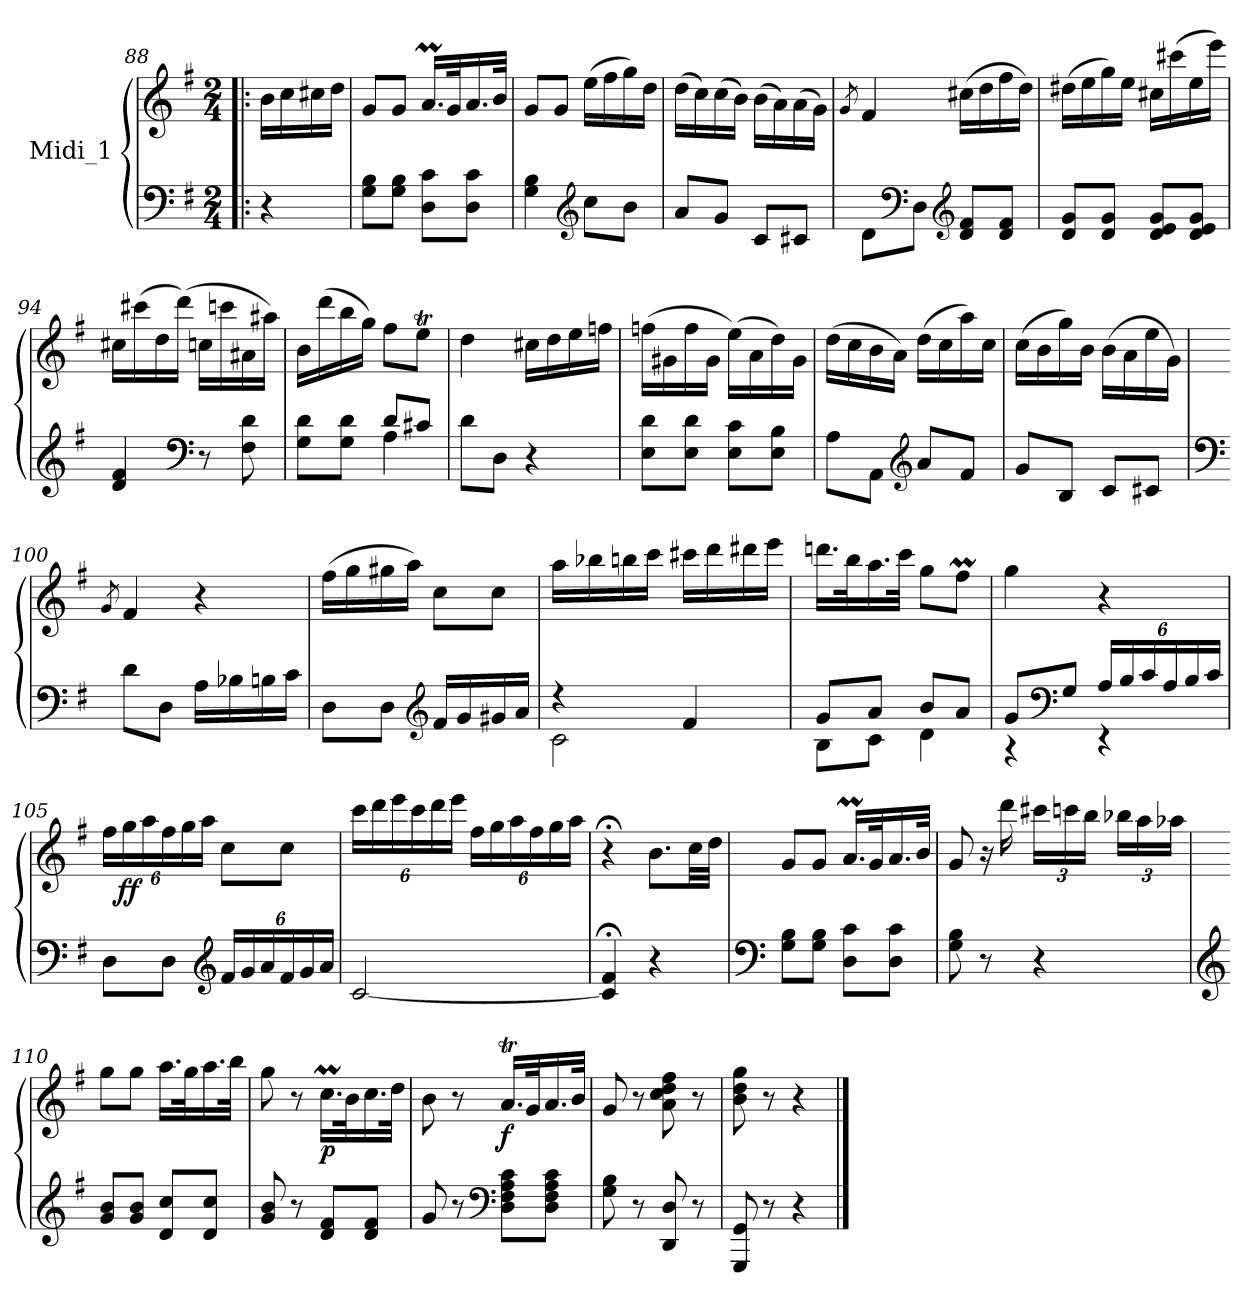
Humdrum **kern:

**kern	**kern	**dynam
*part1	*part1	*part1
*staff2	*staff1	*staff1/2
*I"Midi_1	*	*
!!LO:PB:g=z
*clefF4	*clefG2	*
*k[f#]	*k[f#]	*
*G:	*G:	*
*M2/4	*M2/4	*
=88!|:	=88!|:	=88!|:
4r	16b\LL	.
.	16cc\	.
.	16cc#X\	.
.	16dd\JJ	.
=89	=89	=89
8G\ 8B\L	8g/L	.
8G\ 8B\J	8g/J	.
8D\ 8c\L	16.aM/LL	.
.	32g/K	.
8D\ 8c\J	16.a/	.
.	32b/JJk	.
=90	=90	=90
4G\ 4B\	8g/L	.
.	8g/J	.
*clefG2	*	*
8cc\L	(>16ee\LL	.
.	16ff#\	.
8b\J	16gg\)	.
.	16dd\JJ	.
=91	=91	=91
8a/L	(>16dd\LL	.
.	16cc\)	.
8g/J	(>16cc\	.
.	16b\JJ)	.
8c/L	(16b\LL	.
.	16a\)	.
8c#X/J	(16a\	.
.	16g\JJ)	.
=92	=92	=92
.	8qg/	.
8d\L	4f#/	.
*clefF4	*	*
8D\J	.	.
*clefG2	*	*
8d/ 8f#/L	(>16cc#X\LL	.
.	16dd\	.
8d/ 8f#/J	16ff#\	.
.	16dd\JJ)	.
!!LO:LB:g=z
=93	=93	=93
*^	*	*
8d/ 8g/L	2ryy	(>16dd#X\LL	.
.	.	16ee\	.
8d/ 8g/J	.	16gg\)	.
.	.	16ee\JJ	.
8d/ 8e/ 8g/L	.	16cc#X\LL	.
.	.	(>16ccc#X\	.
8d/ 8e/ 8g/J	.	16ee\	.
.	.	16eee\JJ)	.
=94	=94	=94	=94
4d/ 4f#/	4ryy	16cc#X\LL	.
.	.	(>16ccc#X\	.
.	.	16dd\	.
.	.	(>16ddd\JJ)	.
*clefF4	*	*	*
8r	4ryy	16ccn\LL	.
.	.	16cccn\	.
8F#\ 8d\	.	16a#X\	.
.	.	16aa#X\JJ)	.
=95	=95	=95	=95
8G\ 8d\L	4ryy	16b\LL	.
.	.	(>16ddd\	.
8G\ 8d\J	.	16bb\	.
.	.	16gg\JJ)	.
8d/L	4A\	8ff#\L	.
8c#X/J	.	8eeT\J	.
*v	*v	*	*
=96	=96	=96
8d\L	4dd\	.
8D\J	.	.
4r	16cc#X\LL	.
.	16dd\	.
.	16ee\	.
.	16ffn\JJ	.
!!LO:LB:g=z
=97	=97	=97
8E\ 8d\L	(>16ffn\LL	.
.	16g#X\	.
8E\ 8d\J	16ff\	.
.	16g#\JJ	.
8E\ 8c\L	(>16ee\LL)	.
.	16a\	.
8E\ 8B\J	16dd\)	.
.	16g#\JJ	.
=98	=98	=98
8A\L	(>16dd\LL	.
.	16cc\	.
8AA\J	16b\	.
.	16a\JJ)	.
*clefG2	*	*
8a/L	(>16dd\LL	.
.	16cc\	.
8f#/J	16aa\)	.
.	16cc\JJ	.
=99	=99	=99
8g/L	(>16cc\LL	.
.	16b\	.
8B/J	16gg\)	.
.	16b\JJ	.
8c/L	(>16b\LL	.
.	16a\	.
8c#X/J	16ee\	.
.	16g\JJ)	.
=100	=100	=100
*clefF4	*	*
.	8qg/	.
8d\L	4f#/	.
8D\J	.	.
16A\LL	4r	.
16B-X\	.	.
16Bn\	.	.
16c\JJ	.	.
!!LO:LB:g=z
=101	=101	=101
8D\L	(>16ff#\LL	.
.	16gg\	.
8D\J	16gg#X\	.
.	16aa\JJ)	.
*clefG2	*	*
16f#/LL	8cc\L	.
16g/	.	.
16g#X/	8cc\J	.
16a/JJ	.	.
!!LO:LB:g=z
=102	=102	=102
*^	*	*
4r	2c\	16aa\LL	.
.	.	16bb-X\	.
.	.	16bbn\	.
.	.	16ccc\JJ	.
4f#/	.	16ccc#X\LL	.
.	.	16ddd\	.
.	.	16ddd#X\	.
.	.	16eee\JJ	.
=103	=103	=103	=103
8g/L	8B\L	16.dddni\LL	.
.	.	32bb\K	.
8a/J	8c\J	16.aa\	.
.	.	32ccc\JJk	.
8b/L	4d\	8gg\L	.
8a/J	.	8ff#m\J	.
=104	=104	=104	=104
8g/L	4r	4gg\	.
*clefF4	*	*	*
8G/J	.	.	.
*Xbrackettup	*	*	*
24A/LL	4r	4r	.
24B/	.	.	.
24c/	.	.	.
24A/	.	.	.
24B/	.	.	.
24c/JJ	.	.	.
=105	=105	=105	=105
*	*	*Xbrackettup	*
8D\L	4ryy	24ff#\LL	.
!	!	!	!LO:DY:b
.	.	24gg\	ff
.	.	24aa\	.
8D\J	.	24ff#\	.
.	.	24gg\	.
.	.	24aa\JJ	.
*clefG2	*	*	*
24f#/LL	4ryy	8cc\L	.
24g/	.	.	.
24a/	.	.	.
24f#/	.	8cc\J	.
24g/	.	.	.
24a/JJ	.	.	.
*v	*v	*	*
!!LO:LB:g=z
=106	=106	=106
[2c/	24ccc\LL	.
.	24ddd\	.
.	24eee\	.
.	24ccc\	.
.	24ddd\	.
.	24eee\JJ	.
.	24ff#\LL	.
.	24gg\	.
.	24aa\	.
.	24ff#\	.
.	24gg\	.
.	24aa\JJ	.
=107	=107	=107
4c/];< 4f#/;<	4r;<	.
4r	8.b\L	.
.	32cc\LL	.
.	32dd\JJJ	.
=108	=108	=108
*clefF4	*	*
8G\ 8B\L	8g/L	.
8G\ 8B\J	8g/J	.
8D\ 8c\L	16.aM/LL	.
.	32g/K	.
8D\ 8c\J	16.a/	.
.	32b/JJk	.
=109	=109	=109
8G\ 8B\	8g/	.
8r	16r	.
.	16ddd\	.
4r	24ccc#X\LL	.
.	24cccn\	.
.	24bb\JJ	.
.	24bb-X\LL	.
.	24aa\	.
.	24aa-X\JJ	.
!!LO:PB:g=z
=110	=110	=110
*clefG2	*	*
8g/ 8b/L	8gg\L	.
8g/ 8b/J	8gg\J	.
8d/ 8cc/L	16.aa\LL	.
.	32gg\K	.
8d/ 8cc/J	16.aa\	.
.	32bb\JJk	.
=111	=111	=111
8g/ 8b/	8gg\	.
8r	8r	.
!	!	!LO:DY:b
8d/ 8f#/L	16.ccM\LL	p
.	32b\K	.
8d/ 8f#/J	16.cc\	.
.	32dd\JJk	.
=112	=112	=112
8g/	8b\	.
8r	8r	.
*clefF4	*	*
!	!	!LO:DY:b
8D\ 8F#\ 8A\ 8c\L	16.aT/LL	f
.	32g/K	.
8D\ 8F#\ 8A\ 8c\J	16.a/	.
.	32b/JJk	.
=113	=113	=113
8G\ 8B\	8g/	.
8r	8r	.
8DD/ 8D/	8a\ 8cc\ 8dd\ 8ff#\	.
8r	8r	.
=114	=114	=114
8GGG/ 8GG/	8b\ 8dd\ 8gg\	.
8r	8r	.
4r	4r	.
==	==	==
*-	*-	*-
